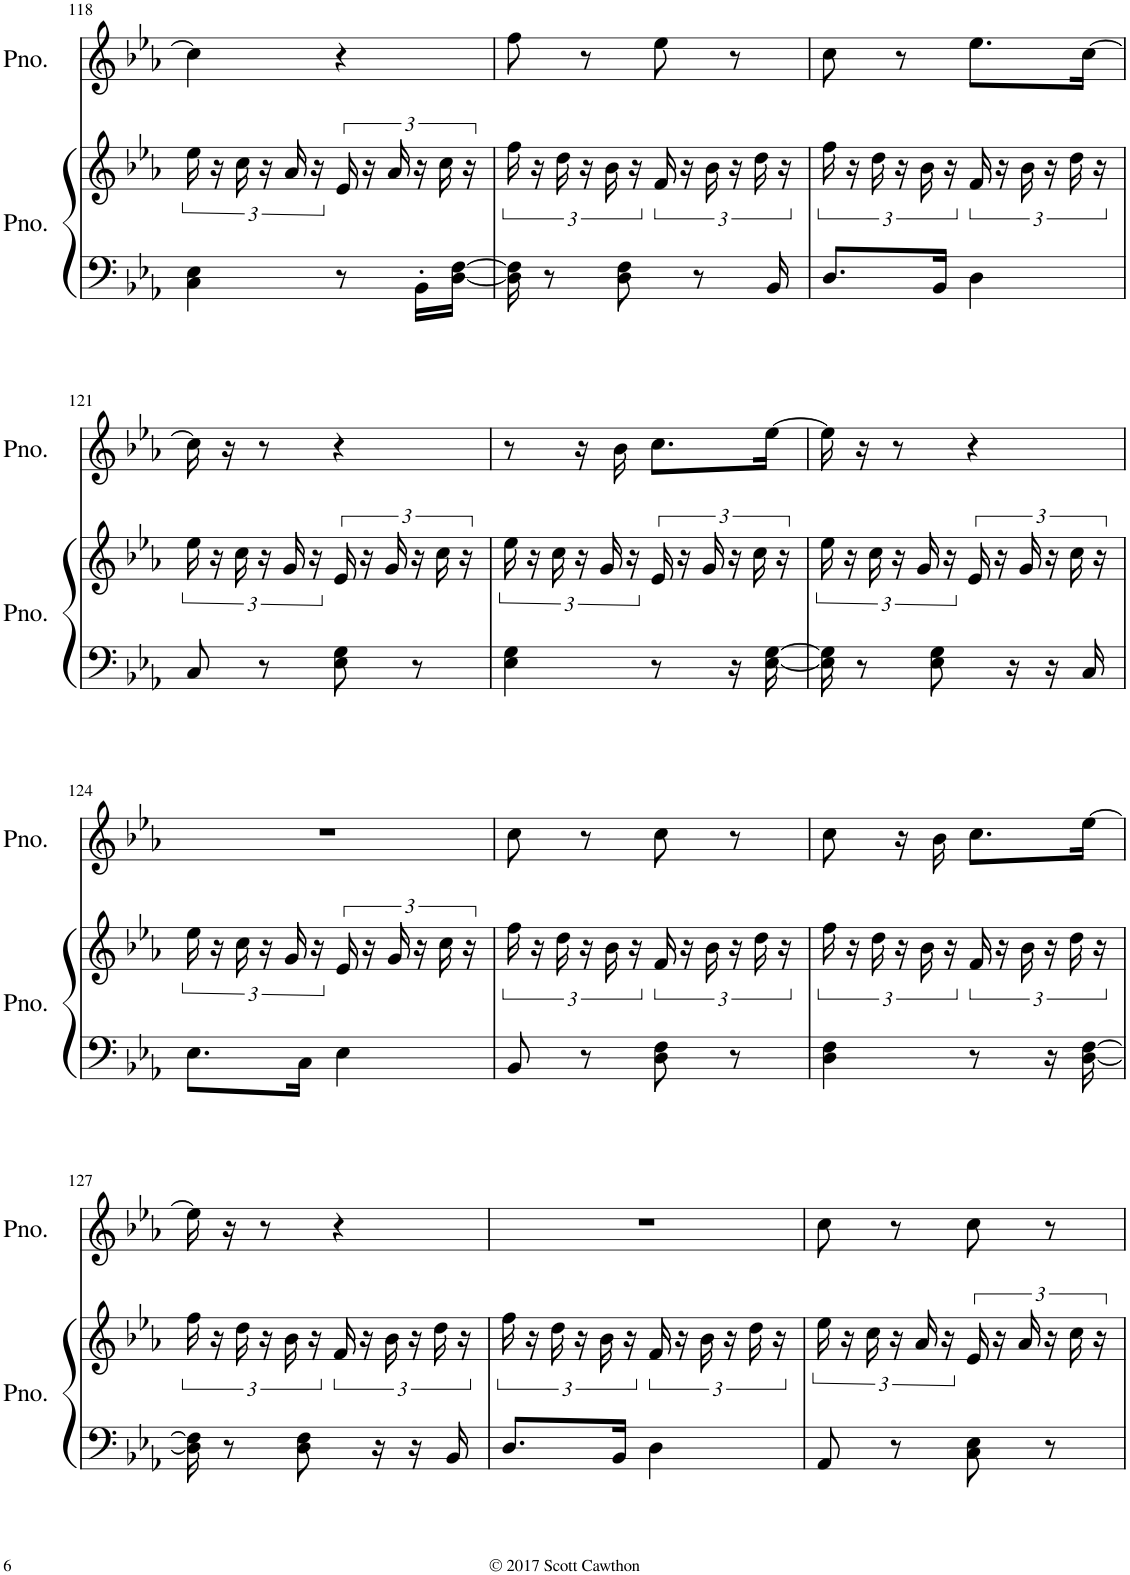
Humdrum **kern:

**kern	**kern	**kern
*part2	*part2	*part1
*staff3	*staff2	*staff1
*I"Piano	*	*I"Piano
*I'Pno.	*	*I'Pno.
!!LO:PB:g=z
*clefF4	*clefG2	*clefG2
*k[b-e-a-]	*k[b-e-a-]	*k[b-e-a-]
*M2/4	*M2/4	*M2/4
=118	=118	=118
4C\ 4E-\	24ee-\	4cc\]
.	24r	.
.	24cc\	.
.	24r	.
.	24a-/	.
.	24r	.
8r	24e-/	4r
.	24r	.
.	24a-/	.
16BB-'\LL	24r	.
.	24cc\	.
[16D\ [16F\JJ	.	.
.	24r	.
=119	=119	=119
16D\] 16F\]	24ff\	8ff\
.	24r	.
8r	.	.
.	24dd\	.
.	24r	8r
.	24b-\	.
8D\ 8F\	.	.
.	24r	.
.	24f/	8ee-\
.	24r	.
8r	.	.
.	24b-\	.
.	24r	8r
.	24dd\	.
16BB-/	.	.
.	24r	.
=120	=120	=120
8.D/L	24ff\	8cc\
.	24r	.
.	24dd\	.
.	24r	8r
.	24b-\	.
16BB-/Jk	.	.
.	24r	.
4D\	24f/	8.ee-\L
.	24r	.
.	24b-\	.
.	24r	.
.	24dd\	.
.	.	[16cc\Jk
.	24r	.
!!LO:LB:g=z
=121	=121	=121
8C/	24ee-\	16cc\]
.	24r	.
.	.	16r
.	24cc\	.
8r	24r	8r
.	24g/	.
.	24r	.
8E-\ 8G\	24e-/	4r
.	24r	.
.	24g/	.
8r	24r	.
.	24cc\	.
.	24r	.
=122	=122	=122
4E-\ 4G\	24ee-\	8r
.	24r	.
.	24cc\	.
.	24r	16r
.	24g/	.
.	.	16b-\
.	24r	.
8r	24e-/	8.cc\L
.	24r	.
.	24g/	.
16r	24r	.
.	24cc\	.
[16E-\ [16G\	.	[16ee-\Jk
.	24r	.
=123	=123	=123
16E-\] 16G\]	24ee-\	16ee-\]
.	24r	.
8r	.	16r
.	24cc\	.
.	24r	8r
.	24g/	.
8E-\ 8G\	.	.
.	24r	.
.	24e-/	4r
.	24r	.
16r	.	.
.	24g/	.
16r	24r	.
.	24cc\	.
16C/	.	.
.	24r	.
!!LO:LB:g=z
=124	=124	=124
8.E-\L	24ee-\	2r
.	24r	.
.	24cc\	.
.	24r	.
.	24g/	.
16C\Jk	.	.
.	24r	.
4E-\	24e-/	.
.	24r	.
.	24g/	.
.	24r	.
.	24cc\	.
.	24r	.
=125	=125	=125
8BB-/	24ff\	8cc\
.	24r	.
.	24dd\	.
8r	24r	8r
.	24b-\	.
.	24r	.
8D\ 8F\	24f/	8cc\
.	24r	.
.	24b-\	.
8r	24r	8r
.	24dd\	.
.	24r	.
=126	=126	=126
4D\ 4F\	24ff\	8cc\
.	24r	.
.	24dd\	.
.	24r	16r
.	24b-\	.
.	.	16b-\
.	24r	.
8r	24f/	8.cc\L
.	24r	.
.	24b-\	.
16r	24r	.
.	24dd\	.
[16D\ [16F\	.	[16ee-\Jk
.	24r	.
!!LO:LB:g=z
=127	=127	=127
16D\] 16F\]	24ff\	16ee-\]
.	24r	.
8r	.	16r
.	24dd\	.
.	24r	8r
.	24b-\	.
8D\ 8F\	.	.
.	24r	.
.	24f/	4r
.	24r	.
16r	.	.
.	24b-\	.
16r	24r	.
.	24dd\	.
16BB-/	.	.
.	24r	.
=128	=128	=128
8.D/L	24ff\	2r
.	24r	.
.	24dd\	.
.	24r	.
.	24b-\	.
16BB-/Jk	.	.
.	24r	.
4D\	24f/	.
.	24r	.
.	24b-\	.
.	24r	.
.	24dd\	.
.	24r	.
=129	=129	=129
8AA-/	24ee-\	8cc\
.	24r	.
.	24cc\	.
8r	24r	8r
.	24a-/	.
.	24r	.
8C\ 8E-\	24e-/	8cc\
.	24r	.
.	24a-/	.
8r	24r	8r
.	24cc\	.
.	24r	.
=	=	=
*-	*-	*-
